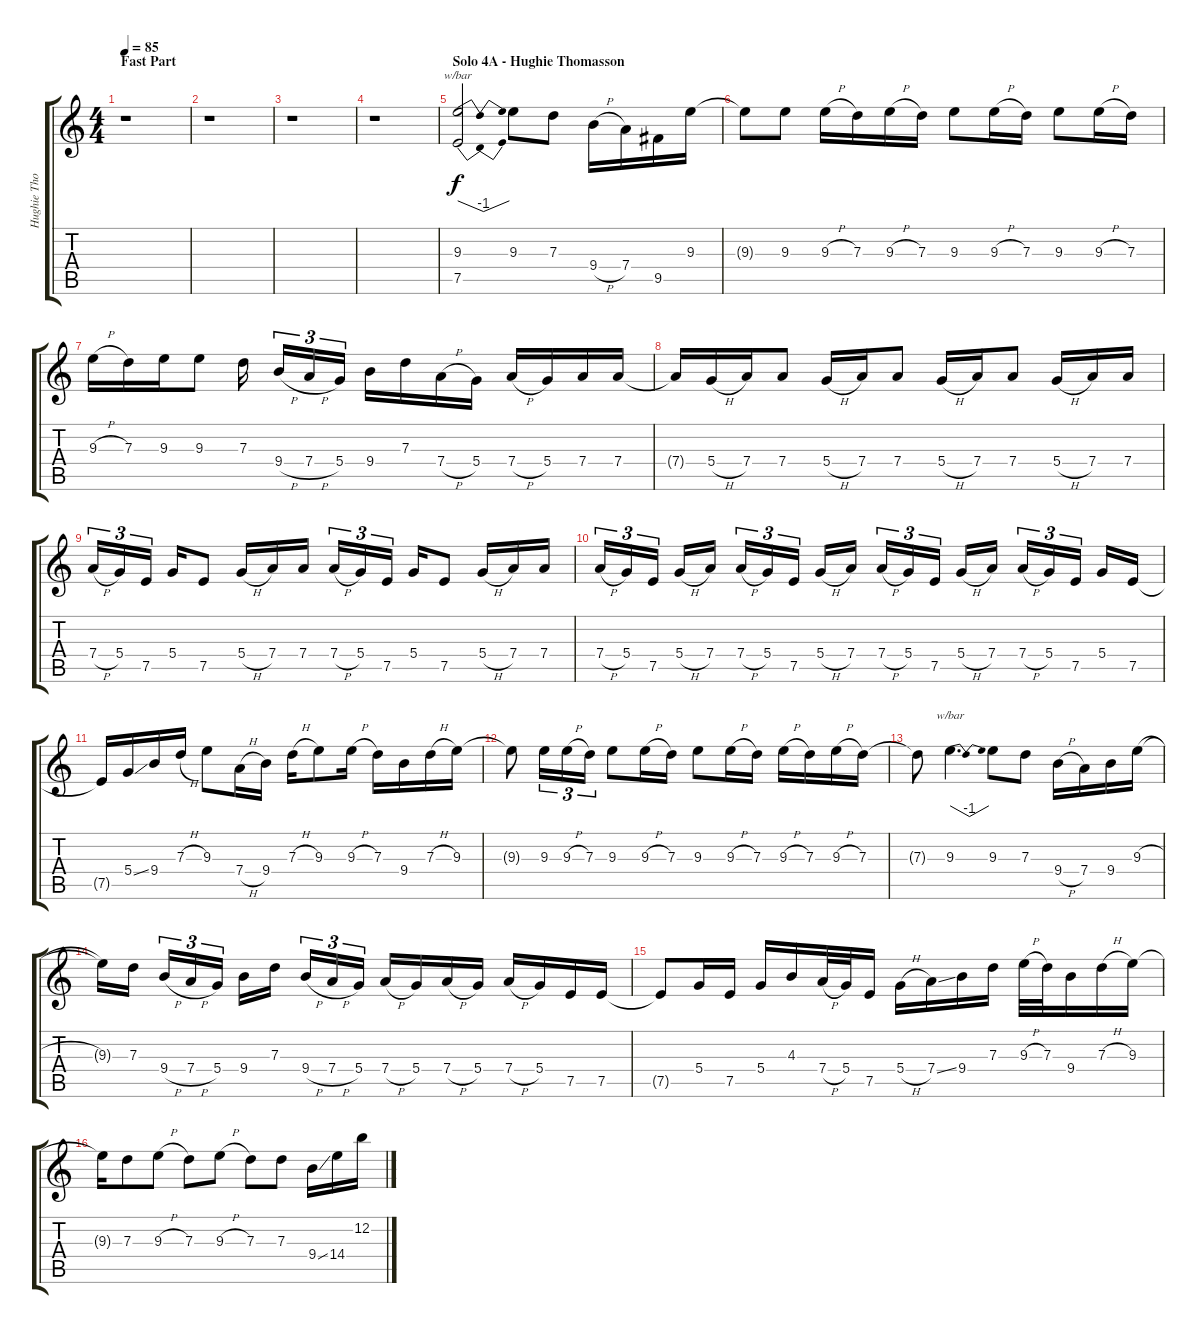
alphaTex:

\track ("Hughie Thomasson Solo" "Hughie Tho") {instrument overdrivenguitar}
\staff {score tabs}
\tuning (E4 B3 G3 D3 A2 E2) {hide}
\ts (4 4)
\section ("" "Fast Part")
\tempo 85
\clef g2
\ks c
r.1{dy f} |
r.1 |
r.1 |
r.1 |
\section ("" "Solo 4A - Hughie Thomasson")
(9.3 7.5).2{tbe (dip default 0 0 30 -4 60 0)} 9.3.8 7.3.8 9.4{h}.16 7.4.16 9.5.16 9.3.16 |
9.3{t}.8 9.3.8 9.3{h}.16 7.3.16 9.3{h}.16 7.3.16 9.3.8 9.3{h}.16 7.3.16 9.3.8 9.3{h}.16 7.3.16 |
9.3{h}.16 7.3.16 9.3.16 9.3.8 7.3.16 9.4{h}.16{tu (3 2)} 7.4{h}.16{tu (3 2)} 5.4.16{tu (3 2)} 9.4.16 7.3.16 7.4{h}.16 5.4.16 7.4{h}.16 5.4.16 7.4.16 7.4.16 |
7.4{t}.16 5.4{h}.16 7.4.16 7.4.8 5.4{h}.16 7.4.16 7.4.8 5.4{h}.16 7.4.16 7.4.8 5.4{h}.16 7.4.16 7.4.16 |
7.4{h}.16{tu (3 2)} 5.4.16{tu (3 2)} 7.5.16{tu (3 2)} 5.4.16 7.5.8 5.4{h}.16 7.4.16 7.4.16 7.4{h}.16{tu (3 2)} 5.4.16{tu (3 2)} 7.5.16{tu (3 2)} 5.4.16 7.5.8 5.4{h}.16 7.4.16 7.4.16 |
7.4{h}.16{tu (3 2)} 5.4.16{tu (3 2)} 7.5.16{tu (3 2)} 5.4{h}.16 7.4.16 7.4{h}.16{tu (3 2)} 5.4.16{tu (3 2)} 7.5.16{tu (3 2)} 5.4{h}.16 7.4.16 7.4{h}.16{tu (3 2)} 5.4.16{tu (3 2)} 7.5.16{tu (3 2)} 5.4{h}.16 7.4.16 7.4{h}.16{tu (3 2)} 5.4.16{tu (3 2)} 7.5.16{tu (3 2)} 5.4.16 7.5.16 |
7.5{t}.16 5.4{ss}.16 9.4.16 7.3{h}.16 9.3.8 7.4{h}.16 9.4.16 7.3{h}.16 9.3.8 9.3{h}.16 7.3.16 9.4.16 7.3{h}.16 9.3.16 |
9.3{t}.8 9.3.16{tu (3 2)} 9.3{h}.16{tu (3 2)} 7.3.16{tu (3 2)} 9.3.8 9.3{h}.16 7.3.16 9.3.8 9.3{h}.16 7.3.16 9.3{h}.16 7.3.16 9.3{h}.16 7.3.16 |
7.3{t}.8 9.3.4{d tbe (dip default 0 0 30 -4 60 0)} 9.3.8 7.3.8 9.4{h}.16 7.4.16 9.4.16 9.3{h}.16 |
9.3{t}.16 7.3.16 9.4{h}.16{tu (3 2)} 7.4{h}.16{tu (3 2)} 5.4.16{tu (3 2)} 9.4.16 7.3.16 9.4{h}.16{tu (3 2)} 7.4{h}.16{tu (3 2)} 5.4.16{tu (3 2)} 7.4{h}.16 5.4.16 7.4{h}.16 5.4.16 7.4{h}.16 5.4.16 7.5.16 7.5.16 |
7.5{t}.8 5.4.16 7.5.16 5.4.16 4.3.16 7.4{h}.32 5.4.32 7.5.16 5.4{h}.16 7.4{ss}.16 9.4.16 7.3.16 9.3{h}.32 7.3.32 9.4.16 7.3{h}.16 9.3.16 |
9.3{t}.16 7.3.8 9.3{h}.8 7.3.8 9.3{h}.8 7.3.8 7.3.8 9.4{ss}.16 14.4.16 12.2.16
